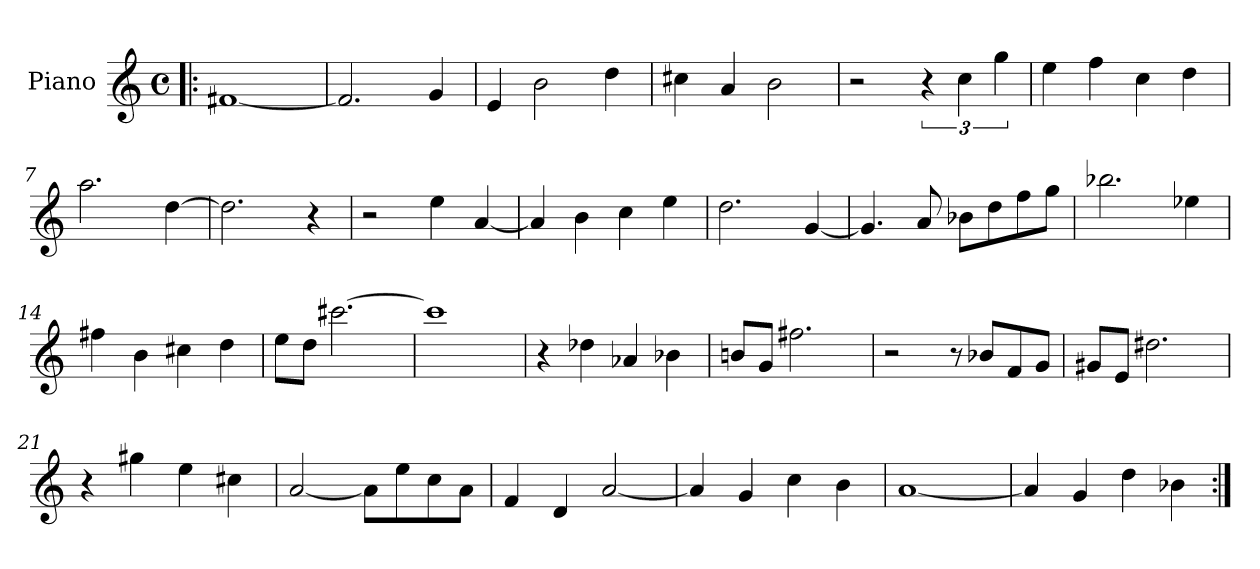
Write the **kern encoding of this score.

**kern
*part1
*staff1
*I"Piano
*I'Pno
*clefG2
*M4/4
*met(c)
=1!|:
[1f#X/
=2
2.f#/]
4g/
=3
4e/
2b\
4dd\
=4
4cc#X\
4a/
2b\
!!LO:LB:g=z
=5
2r
6r
6cc\
6gg\
=6
4ee\
4ff\
4cc\
4dd\
=7
2.aa\
[4dd\
=8
2.dd\]
4r
!!LO:LB:g=z
=9
2r
4ee\
[4a/
=10
4a/]
4b\
4cc\
4ee\
=11
2.dd\
[4g/
=12
4.g/]
8a/
8b-X\L
8dd\
8ff\
8gg\J
!!LO:LB:g=z
=13
2.bb-X\
4ee-X\
=14
4ff#X\
4b\
4cc#X\
4dd\
=15
8ee\L
8dd\J
[2.ccc#X\
=16
1ccc#/]
!!LO:LB:g=z
=17
4r
4dd-X\
4a-X/
4b-X\
=18
8bn/L
8g/J
2.ff#X\
=19
2r
8r
8b-X/L
8f/
8g/J
=20
8g#X/L
8e/J
2.dd#X\
!!LO:LB:g=z
=21
4r
4gg#X\
4ee\
4cc#X\
=22
[2a/
8a\L]
8ee\
8cc\
8a\J
=23
4f/
4d/
[2a/
!!LO:LB:g=z
=24
4a/]
4g/
4cc\
4b\
=25
[1a/
=26
4a/]
4g/
4dd\
4b-X\
=:|!
*-
